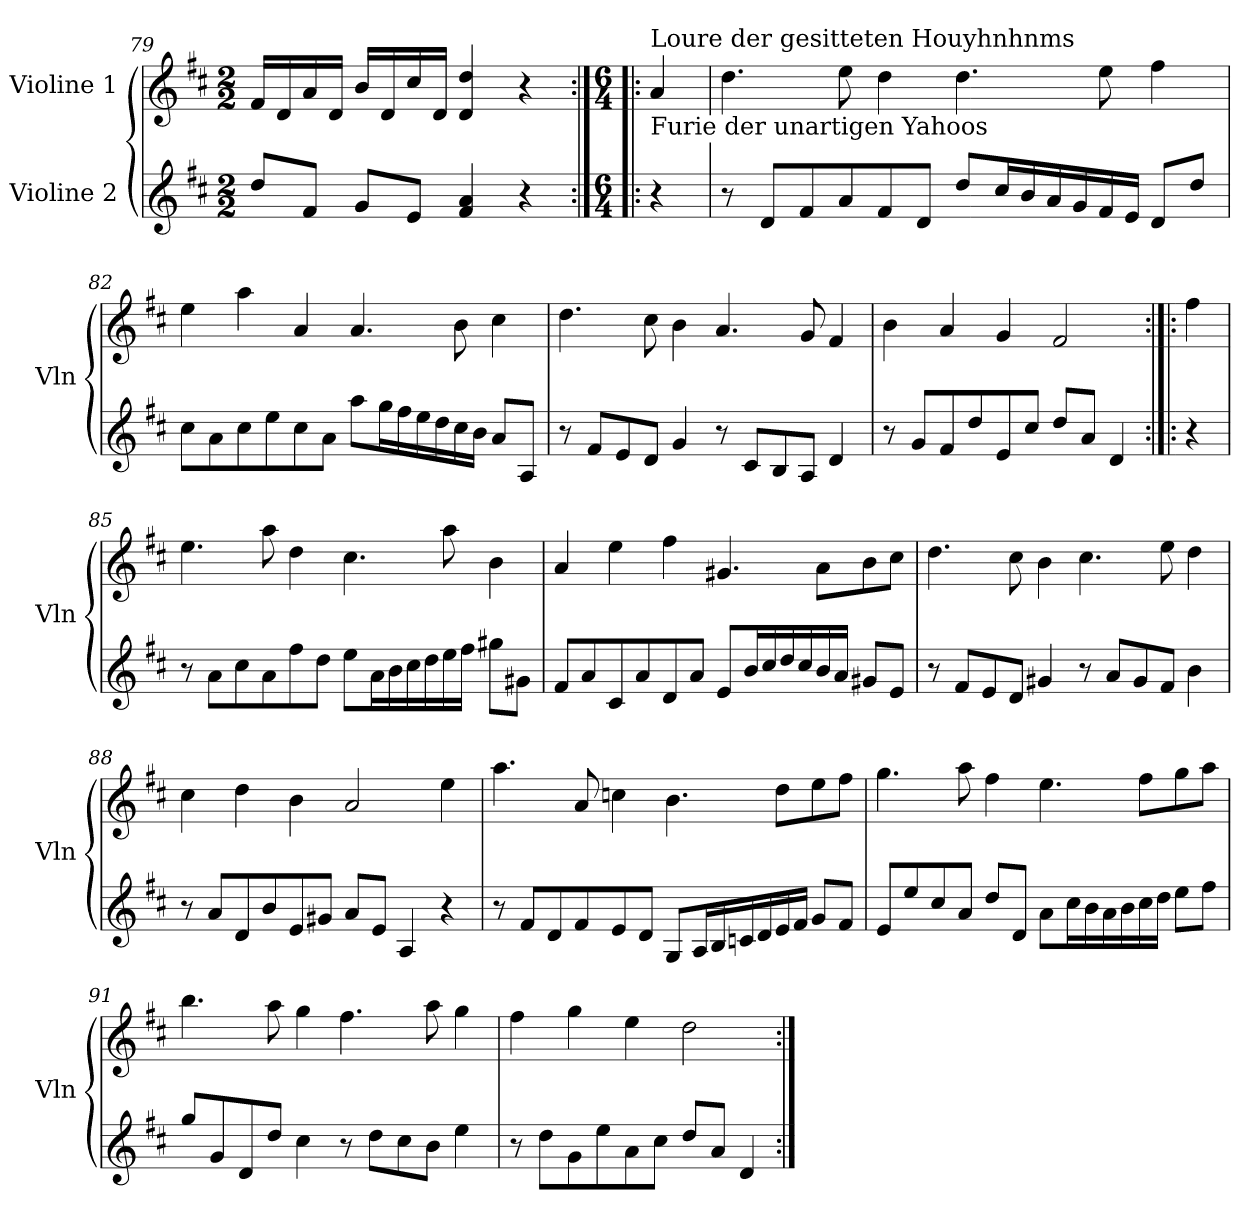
**kern	**kern
*part2	*part1
*staff2	*staff1
*I"Violine 2	*I"Violine 1
*I'Vln	*I'Vln
*clefG2	*clefG2
*k[f#c#]	*k[f#c#]
*D:	*D:
*M2/2	*M2/2
=79	=79
8dd/L	16f#/LL
.	16d/
8f#/J	16a/
.	16d/JJ
8g/L	16b/LL
.	16d/
8e/J	16cc#/
.	16d/JJ
4f#/ 4a/	4d/ 4dd/
4r	4r
!!LO:PB:g=z
=80:|!|:	=80:|!|:
*M6/4	*M6/4
!	!LO:TX:b:t=Furie der unartigen Yahoos
!	!LO:TX:a:t=Loure der gesitteten Houyhnhnms
4r	4a/
=81	=81
8r	4.dd\
8d/L	.
8f#/	.
8a/	8ee\
8f#/	4dd\
8d/J	.
8dd/L	4.dd\
16cc#/L	.
16b/	.
16a/	.
16g/	.
16f#/	8ee\
16e/JJ	.
8d/L	4ff#\
8dd/J	.
=82	=82
8cc#\L	4ee\
8a\	.
8cc#\	4aa\
8ee\	.
8cc#\	4a/
8a\J	.
8aa\L	4.a/
16gg\L	.
16ff#\	.
16ee\	.
16dd\	.
16cc#\	8b\
16b\JJ	.
8a/L	4cc#\
8A/J	.
=83	=83
8r	4.dd\
8f#/L	.
8e/	.
8d/J	8cc#\
4g/	4b\
8r	4.a/
8c#/L	.
8B/	.
8A/J	8g/
4d/	4f#/
!!LO:LB:g=z
=84	=84
8r	4b\
8g/L	.
8f#/	4a/
8dd/	.
8e/	4g/
8cc#/J	.
8dd/L	2f#/
8a/J	.
4d/	.
=84X3:|!|:	=84X3:|!|:
4r	4ff#\
=85	=85
8r	4.ee\
8a\L	.
8cc#\	.
8a\	8aa\
8ff#\	4dd\
8dd\J	.
8ee\L	4.cc#\
16a\L	.
16b\	.
16cc#\	.
16dd\	.
16ee\	8aa\
16ff#\JJ	.
8gg#X\L	4b\
8g#X\J	.
=86	=86
8f#/L	4a/
8a/	.
8c#/	4ee\
8a/	.
8d/	4ff#\
8a/J	.
8e/L	4.g#X/
16b/L	.
16cc#/	.
16dd/	.
16cc#/	.
16b/	8a\L
16a/JJ	.
8g#X/L	8b\
8e/J	8cc#\J
!!LO:LB:g=z
=87	=87
8r	4.dd\
8f#/L	.
8e/	.
8d/J	8cc#\
4g#X/	4b\
8r	4.cc#\
8a/L	.
8g#/	.
8f#/J	8ee\
4b\	4dd\
=88	=88
8r	4cc#\
8a/L	.
8d/	4dd\
8b/	.
8e/	4b\
8g#X/J	.
8a/L	2a/
8e/J	.
4A/	.
4r	4ee\
=89	=89
8r	4.aa\
8f#/L	.
8d/	.
8f#/	8a/
8e/	4ccn\
8d/J	.
8G/L	4.b\
16A/L	.
16B/	.
16cn/	.
16d/	.
16e/	8dd\L
16f#/JJ	.
8g/L	8ee\
8f#/J	8ff#\J
!!LO:LB:g=z
=90	=90
8e/L	4.gg\
8ee/	.
8cc#/	.
8a/J	8aa\
8dd/L	4ff#\
8d/J	.
8a\L	4.ee\
16cc#\L	.
16b\	.
16a\	.
16b\	.
16cc#\	8ff#\L
16dd\JJ	.
8ee\L	8gg\
8ff#\J	8aa\J
=91	=91
8gg/L	4.bb\
8g/	.
8d/	.
8dd/J	8aa\
4cc#\	4gg\
8r	4.ff#\
8dd\L	.
8cc#\	.
8b\J	8aa\
4ee\	4gg\
=92	=92
8r	4ff#\
8dd\L	.
8g\	4gg\
8ee\	.
8a\	4ee\
8cc#\J	.
8dd/L	2dd\
8a/J	.
4d/	.
=:|!	=:|!
*-	*-
